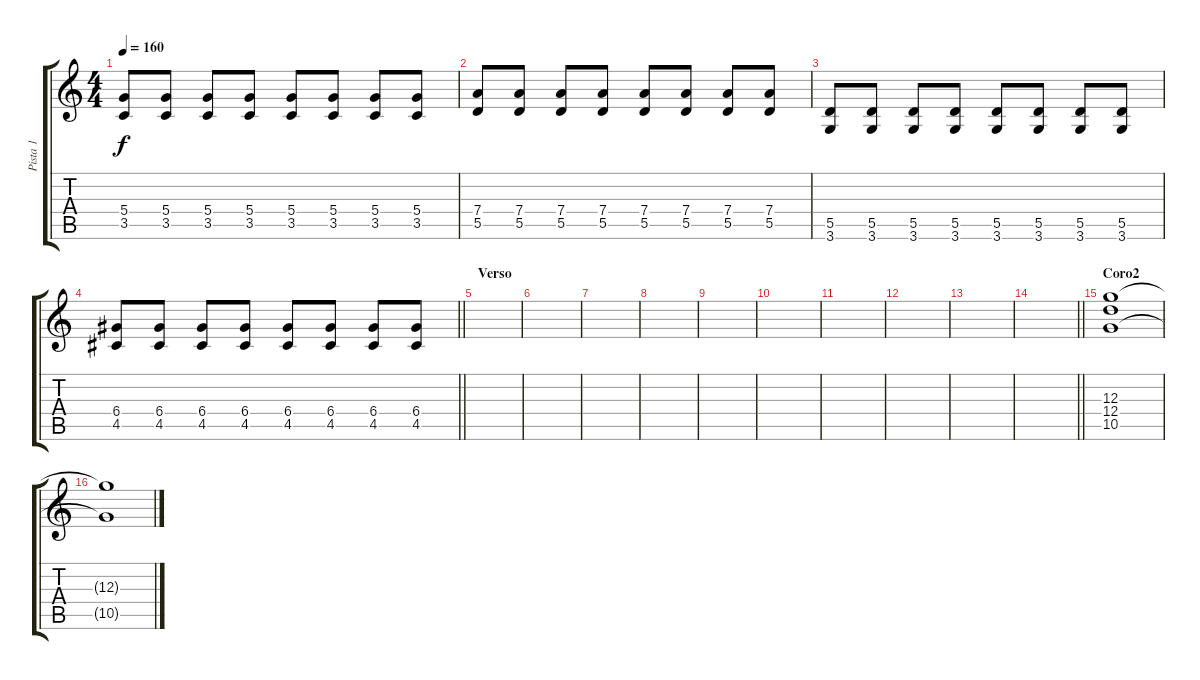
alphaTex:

\track ("Pista 1" "Pista 1") {instrument overdrivenguitar}
\staff {score tabs}
\tuning (E4 B3 G3 D3 A2 E2) {hide}
\ts (4 4)
\tempo 160
\clef g2
\ks c
(5.4 3.5).8{dy f} (5.4 3.5).8 (5.4 3.5).8 (5.4 3.5).8 (5.4 3.5).8 (5.4 3.5).8 (5.4 3.5).8 (5.4 3.5).8 |
(7.4 5.5).8 (7.4 5.5).8 (7.4 5.5).8 (7.4 5.5).8 (7.4 5.5).8 (7.4 5.5).8 (7.4 5.5).8 (7.4 5.5).8 |
(5.5 3.6).8 (5.5 3.6).8 (5.5 3.6).8 (5.5 3.6).8 (5.5 3.6).8 (5.5 3.6).8 (5.5 3.6).8 (5.5 3.6).8 |
\barLineRight lightlight
(6.4 4.5).8 (6.4 4.5).8 (6.4 4.5).8 (6.4 4.5).8 (6.4 4.5).8 (6.4 4.5).8 (6.4 4.5).8 (6.4 4.5).8 |
\section ("" "Verso")
|
|
|
|
|
|
|
|
|
\barLineRight lightlight
|
\section ("" "Coro2")
(12.3 12.4 10.5).1 |
(12.3{t} 10.5{t}).1
